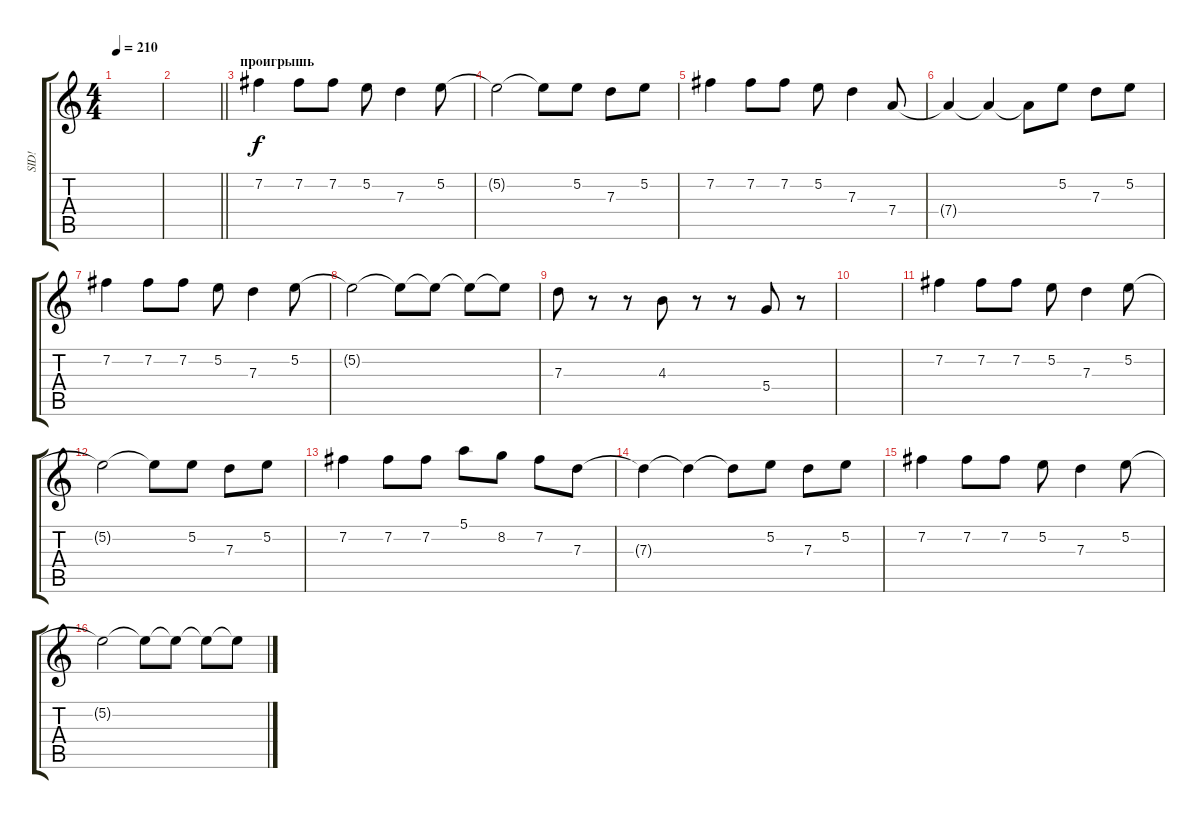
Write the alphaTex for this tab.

\track ("SID!" "SID!") {instrument distortionguitar}
\staff {score tabs}
\tuning (E4 B3 G3 D3 A2 E2) {hide}
\ts (4 4)
\tempo 210
\clef g2
\ks c
|
\barLineRight lightlight
|
\section ("" "проигрышь")
7.2.4 7.2.8 7.2.8 5.2.8 7.3.4 5.2.8 |
5.2{t}.2 5.2{t}.8 5.2.8 7.3.8 5.2.8 |
7.2.4 7.2.8 7.2.8 5.2.8 7.3.4 7.4.8 |
7.4{t}.4 7.4{t}.4 7.4{t}.8 5.2.8 7.3.8 5.2.8 |
7.2.4 7.2.8 7.2.8 5.2.8 7.3.4 5.2.8 |
5.2{t}.2 5.2{t}.8 5.2{t}.8 5.2{t}.8 5.2{t}.8 |
7.3.8 r.8 r.8 4.3.8 r.8 r.8 5.4.8 r.8 |
|
7.2.4 7.2.8 7.2.8 5.2.8 7.3.4 5.2.8 |
5.2{t}.2 5.2{t}.8 5.2.8 7.3.8 5.2.8 |
7.2.4 7.2.8 7.2.8 5.1.8 8.2.8 7.2.8 7.3.8 |
7.3{t}.4 7.3{t}.4 7.3{t}.8 5.2.8 7.3.8 5.2.8 |
7.2.4 7.2.8 7.2.8 5.2.8 7.3.4 5.2.8 |
5.2{t}.2 5.2{t}.8 5.2{t}.8 5.2{t}.8 5.2{t}.8
